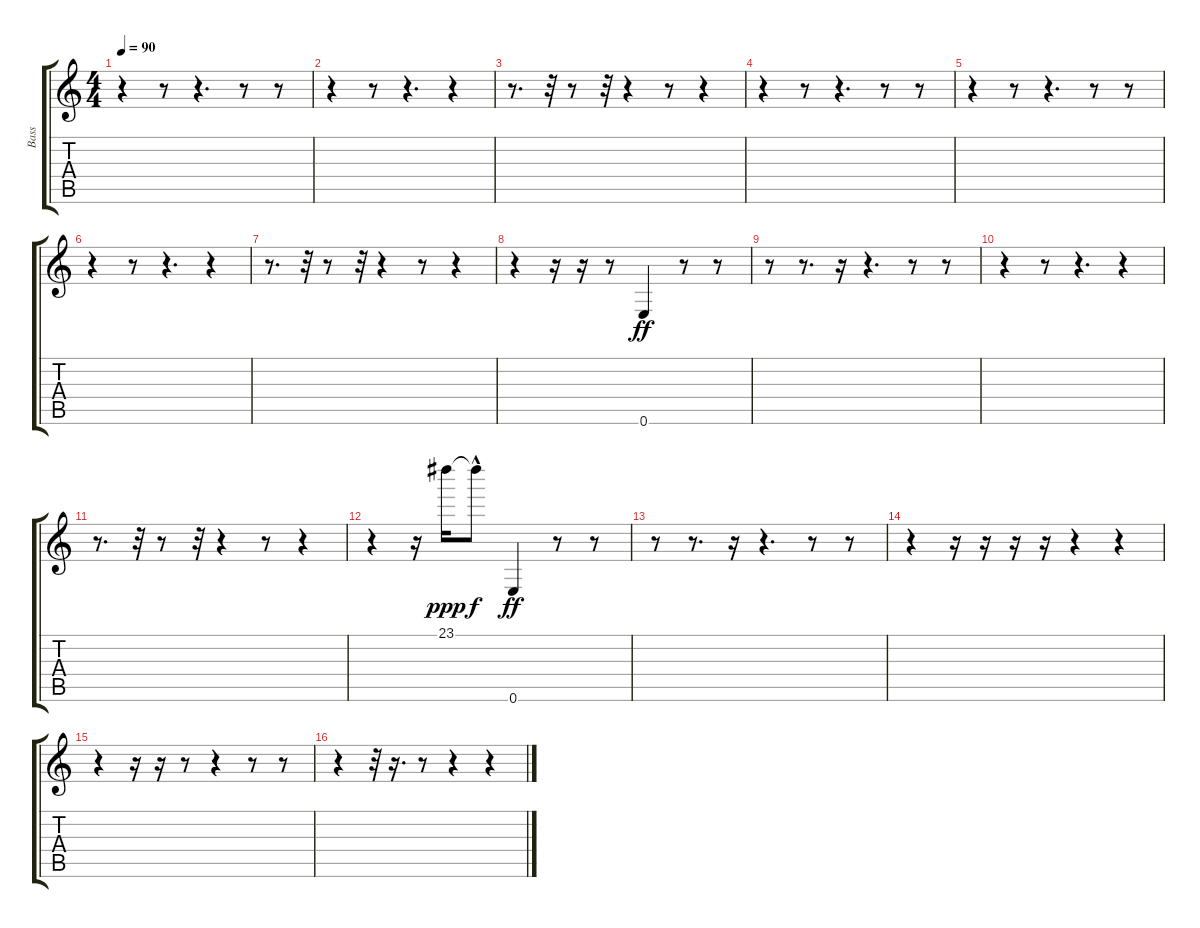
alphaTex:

\track ("Bass" "Bass") {instrument electricbassfinger}
\staff {score tabs}
\tuning (E4 B3 G3 D3 A2 E2) {hide}
\ts (4 4)
\tempo 90
\clef g2
\ks c
r.4{dy ff} r.8 r.4{d} r.8 r.8 |
r.4 r.8 r.4{d} r.4 |
r.8{d} r.32 r.8 r.32 r.4 r.8 r.4 |
r.4 r.8 r.4{d} r.8 r.8 |
r.4 r.8 r.4{d} r.8 r.8 |
r.4 r.8 r.4{d} r.4 |
r.8{d} r.32 r.8 r.32 r.4 r.8 r.4 |
r.4 r.16 r.16 r.8 0.6.4 r.8 r.8 |
r.8 r.8{d} r.16 r.4{d} r.8 r.8 |
r.4 r.8 r.4{d} r.4 |
r.8{d} r.32 r.8 r.32 r.4 r.8 r.4 |
r.4 r.16 23.1.16{dy ppp} 23.1{hac t}.8{dy f} 0.6.4{dy ff} r.8 r.8 |
r.8 r.8{d} r.16 r.4{d} r.8 r.8 |
r.4 r.16 r.16 r.16 r.16 r.4 r.4 |
r.4 r.16 r.16 r.8 r.4 r.8 r.8 |
r.4 r.32 r.16{d} r.8 r.4 r.4
